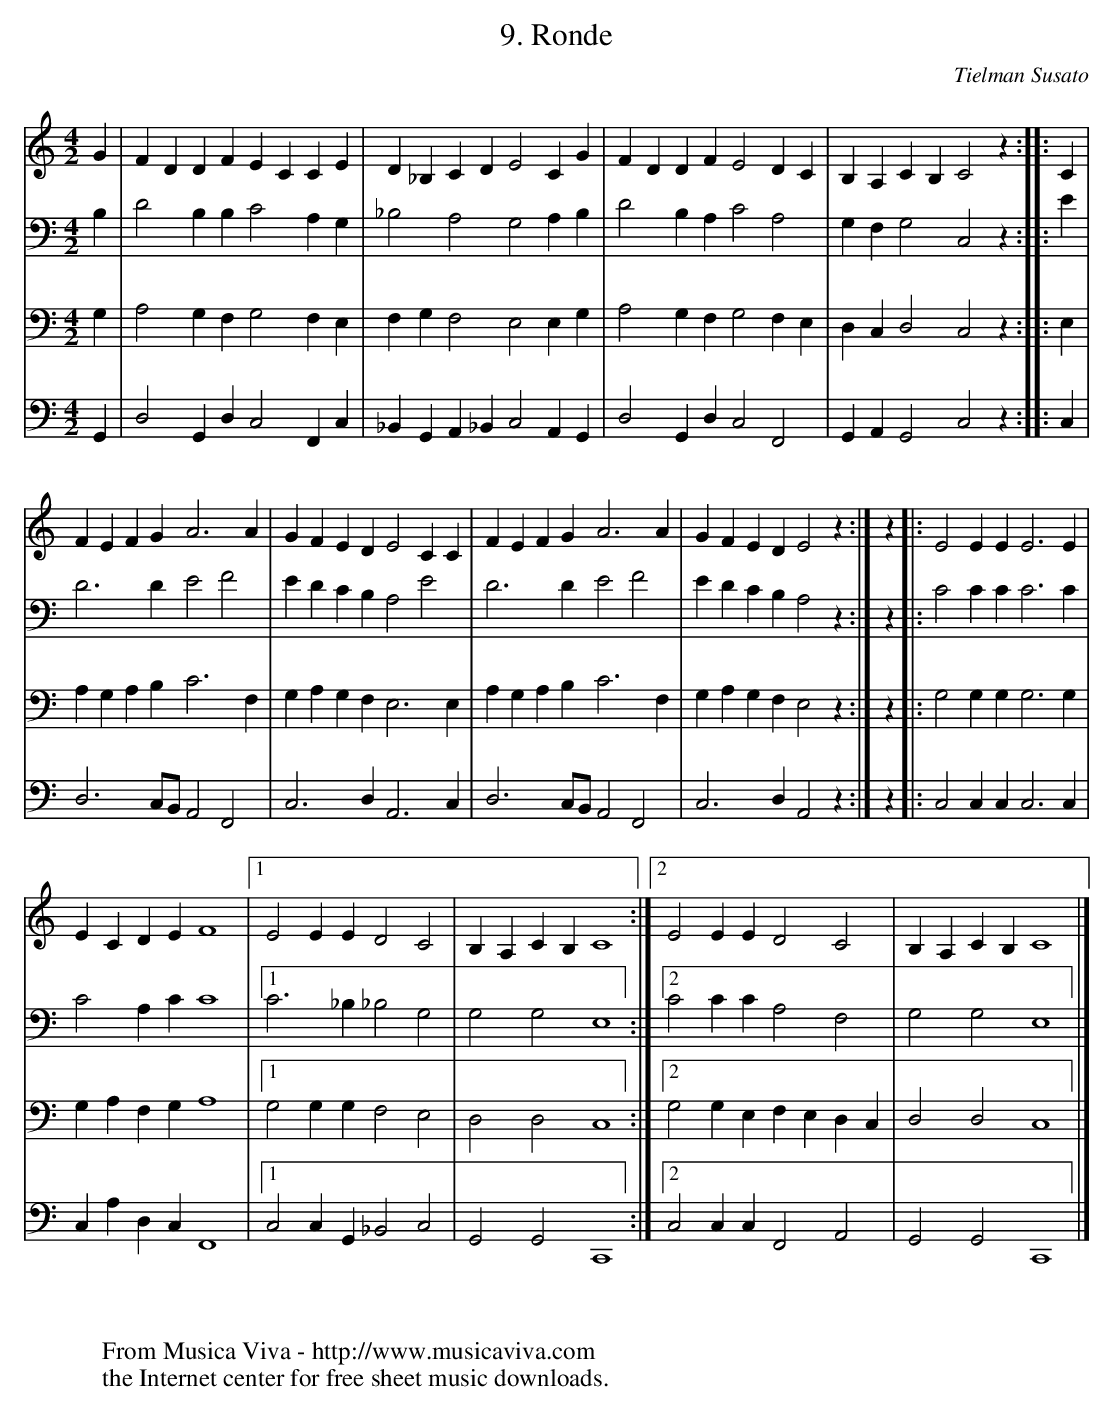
X:1
T:9. Ronde
C:Tielman Susato
M:4/2
L:1/4
K:C
V:1
G|FDDF ECCE|D_B,CD E2CG|FDDF E2DC|B,A,CB, C2 z::C|
V:2
B,|D2B,B,C2A,G,|_B,2A,2 G,2A,B,|D2B,A,C2A,2|G,F,G,2C,2z::E|
V:3
G,|A,2G,F,G,2F,E,|F,G,F,2E,2E,G,|A,2G,F,G,2F,E,|D,C,D,2C,2z::E,|
V:4
G,,|D,2G,,D,C,2F,,C,|_B,,G,,A,,_B,,C,2A,,G,,|D,2G,,D,C,2F,,2|G,,A,,G,,2 C,2z::C,|
V:1
FEFG A3A|GFED E2CC|FEFG A3A|GFED E2z:|z|:E2EEE3E|
V:2
D3DE2F2|EDCB, A,2E2|D3DE2F2|EDCB,A,2z:|z|:C2CCC3C|
V:3
A,G,A,B,C3F,|G,A,G,F, E,3E,|A,G,A,B,C3F,|G,A,G,F,E,2z:|z|:G,2G,G,G,3G,|
V:4
D,3C,/B,,/A,,2F,,2|C,3D,A,,3C,|D,3C,/B,,/A,,2F,,2|C,3D,A,,2z:|z|:C,2C,C,C,3C,|
V:1
ECDEF4|[1E2EED2C2|B,A,CB,C4:|[2E2EED2C2|B,A,CB,C4|]
V:2
C2A,CC4|[1C3_B,_B,2G,2|G,2G,2E,4:|[2C2CCA,2F,2|G,2G,2E,4|]
V:3
G,A,F,G,A,4|[1G,2G,G,F,2E,2|D,2D,2C,4:|[2G,2G,E,F,E,D,C,|D,2D,2C,4|]
V:4
C,A,D,C,F,,4|[1C,2C,G,,_B,,2C,2|G,,2G,,2C,,4:|[2C,2C,C,F,,2A,,2|G,,2G,,2C,,4|]
W:
W:
W:  From Musica Viva - http://www.musicaviva.com
W:  the Internet center for free sheet music downloads.
